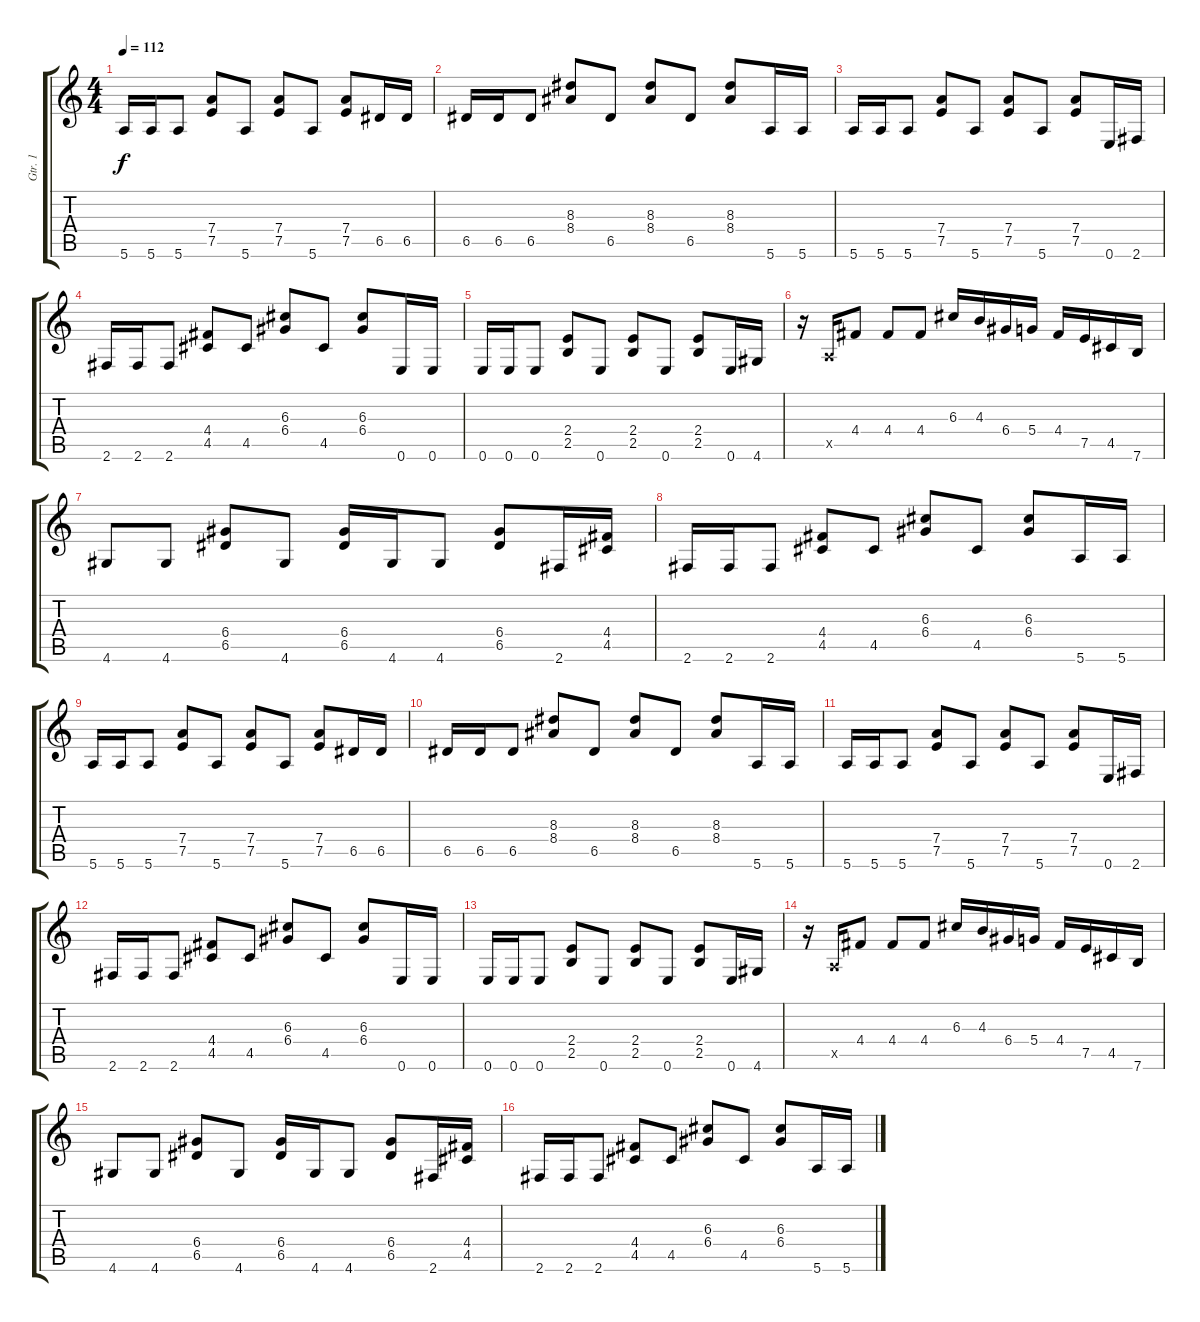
\track ("Gtr. 1" "Gtr. 1") {instrument distortionguitar}
\staff {score tabs}
\tuning (E4 B3 G3 D3 A2 E2) {hide}
\ts (4 4)
\tempo 112
\clef g2
\ks c
5.6.16{dy f} 5.6.16 5.6.8 (7.4 7.5).8 5.6.8 (7.4 7.5).8 5.6.8 (7.4 7.5).8 6.5.16 6.5.16 |
6.5.16 6.5.16 6.5.8 (8.3 8.4).8 6.5.8 (8.3 8.4).8 6.5.8 (8.3 8.4).8 5.6.16 5.6.16 |
5.6.16 5.6.16 5.6.8 (7.4 7.5).8 5.6.8 (7.4 7.5).8 5.6.8 (7.4 7.5).8 0.6.16 2.6.16 |
2.6.16 2.6.16 2.6.8 (4.4 4.5).8 4.5.8 (6.3 6.4).8 4.5.8 (6.3 6.4).8 0.6.16 0.6.16 |
0.6.16 0.6.16 0.6.8 (2.4 2.5).8 0.6.8 (2.4 2.5).8 0.6.8 (2.4 2.5).8 0.6.16 4.6.16 |
r.16 0.5{x}.16 4.4.8 4.4.8 4.4.8 6.3.16 4.3.16 6.4.16 5.4.16 4.4.16 7.5.16 4.5.16 7.6.16 |
4.6.8 4.6.8 (6.4 6.5).8 4.6.8 (6.4 6.5).16 4.6.16 4.6.8 (6.4 6.5).8 2.6.16 (4.4 4.5).16 |
2.6.16 2.6.16 2.6.8 (4.4 4.5).8 4.5.8 (6.3 6.4).8 4.5.8 (6.3 6.4).8 5.6.16 5.6.16 |
5.6.16 5.6.16 5.6.8 (7.4 7.5).8 5.6.8 (7.4 7.5).8 5.6.8 (7.4 7.5).8 6.5.16 6.5.16 |
6.5.16 6.5.16 6.5.8 (8.3 8.4).8 6.5.8 (8.3 8.4).8 6.5.8 (8.3 8.4).8 5.6.16 5.6.16 |
5.6.16 5.6.16 5.6.8 (7.4 7.5).8 5.6.8 (7.4 7.5).8 5.6.8 (7.4 7.5).8 0.6.16 2.6.16 |
2.6.16 2.6.16 2.6.8 (4.4 4.5).8 4.5.8 (6.3 6.4).8 4.5.8 (6.3 6.4).8 0.6.16 0.6.16 |
0.6.16 0.6.16 0.6.8 (2.4 2.5).8 0.6.8 (2.4 2.5).8 0.6.8 (2.4 2.5).8 0.6.16 4.6.16 |
r.16 0.5{x}.16 4.4.8 4.4.8 4.4.8 6.3.16 4.3.16 6.4.16 5.4.16 4.4.16 7.5.16 4.5.16 7.6.16 |
4.6.8 4.6.8 (6.4 6.5).8 4.6.8 (6.4 6.5).16 4.6.16 4.6.8 (6.4 6.5).8 2.6.16 (4.4 4.5).16 |
2.6.16 2.6.16 2.6.8 (4.4 4.5).8 4.5.8 (6.3 6.4).8 4.5.8 (6.3 6.4).8 5.6.16 5.6.16
